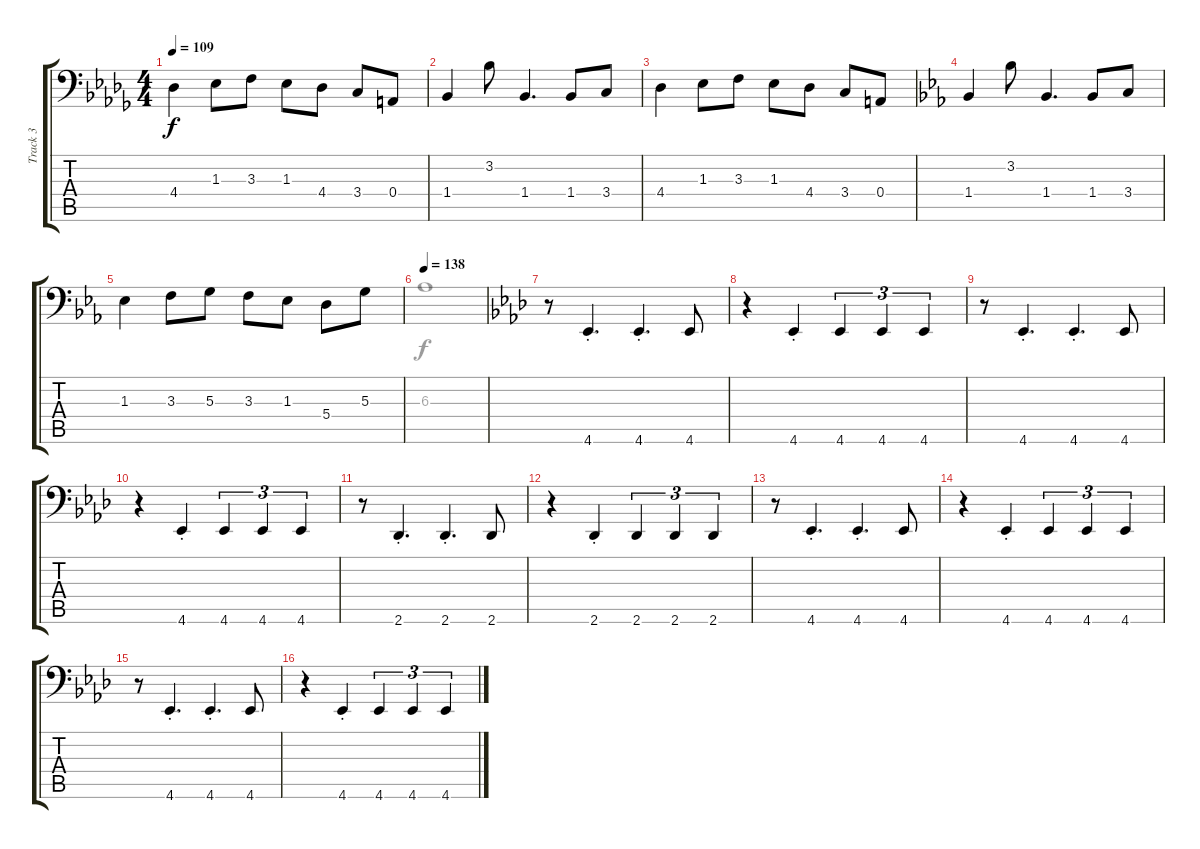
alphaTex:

\track ("Track 3" "Track 3") {instrument electricbassfinger}
\staff {score tabs}
\tuning (B2 G2 D2 A1 E1 B0) {hide}
\voice
\ts (4 4)
\tempo 109
\clef f4
\ks bbminor
4.4.4{dy f} 1.3.8 3.3.8 1.3.8 4.4.8 3.4.8 0.4.8 |
1.4.4 3.2.8 1.4.4{d} 1.4.8 3.4.8 |
4.4.4 1.3.8 3.3.8 1.3.8 4.4.8 3.4.8 0.4.8 |
\ks eb
1.4.4 3.2.8 1.4.4{d} 1.4.8 3.4.8 |
1.3.4 3.3.8 5.3.8 3.3.8 1.3.8 5.4.8 5.3.8 |
\tempo 138
|
\ks ab
r.8 4.6{st}.4{d} 4.6{st}.4{d} 4.6.8 |
r.4 4.6{st}.4 4.6.4{tu (3 2)} 4.6.4{tu (3 2)} 4.6.4{tu (3 2)} |
r.8 4.6{st}.4{d} 4.6{st}.4{d} 4.6.8 |
r.4 4.6{st}.4 4.6.4{tu (3 2)} 4.6.4{tu (3 2)} 4.6.4{tu (3 2)} |
r.8 2.6{st}.4{d} 2.6{st}.4{d} 2.6.8 |
r.4 2.6{st}.4 2.6.4{tu (3 2)} 2.6.4{tu (3 2)} 2.6.4{tu (3 2)} |
r.8 4.6{st}.4{d} 4.6{st}.4{d} 4.6.8 |
r.4 4.6{st}.4 4.6.4{tu (3 2)} 4.6.4{tu (3 2)} 4.6.4{tu (3 2)} |
r.8 4.6{st}.4{d} 4.6{st}.4{d} 4.6.8 |
r.4 4.6{st}.4 4.6.4{tu (3 2)} 4.6.4{tu (3 2)} 4.6.4{tu (3 2)}
\voice
\clef f4
\ottava regular
\simile none
\ks bbminor
|
|
|
\ks eb
|
|
6.3.1 |
\ks ab
|
|
|
|
|
|
|
|
|
